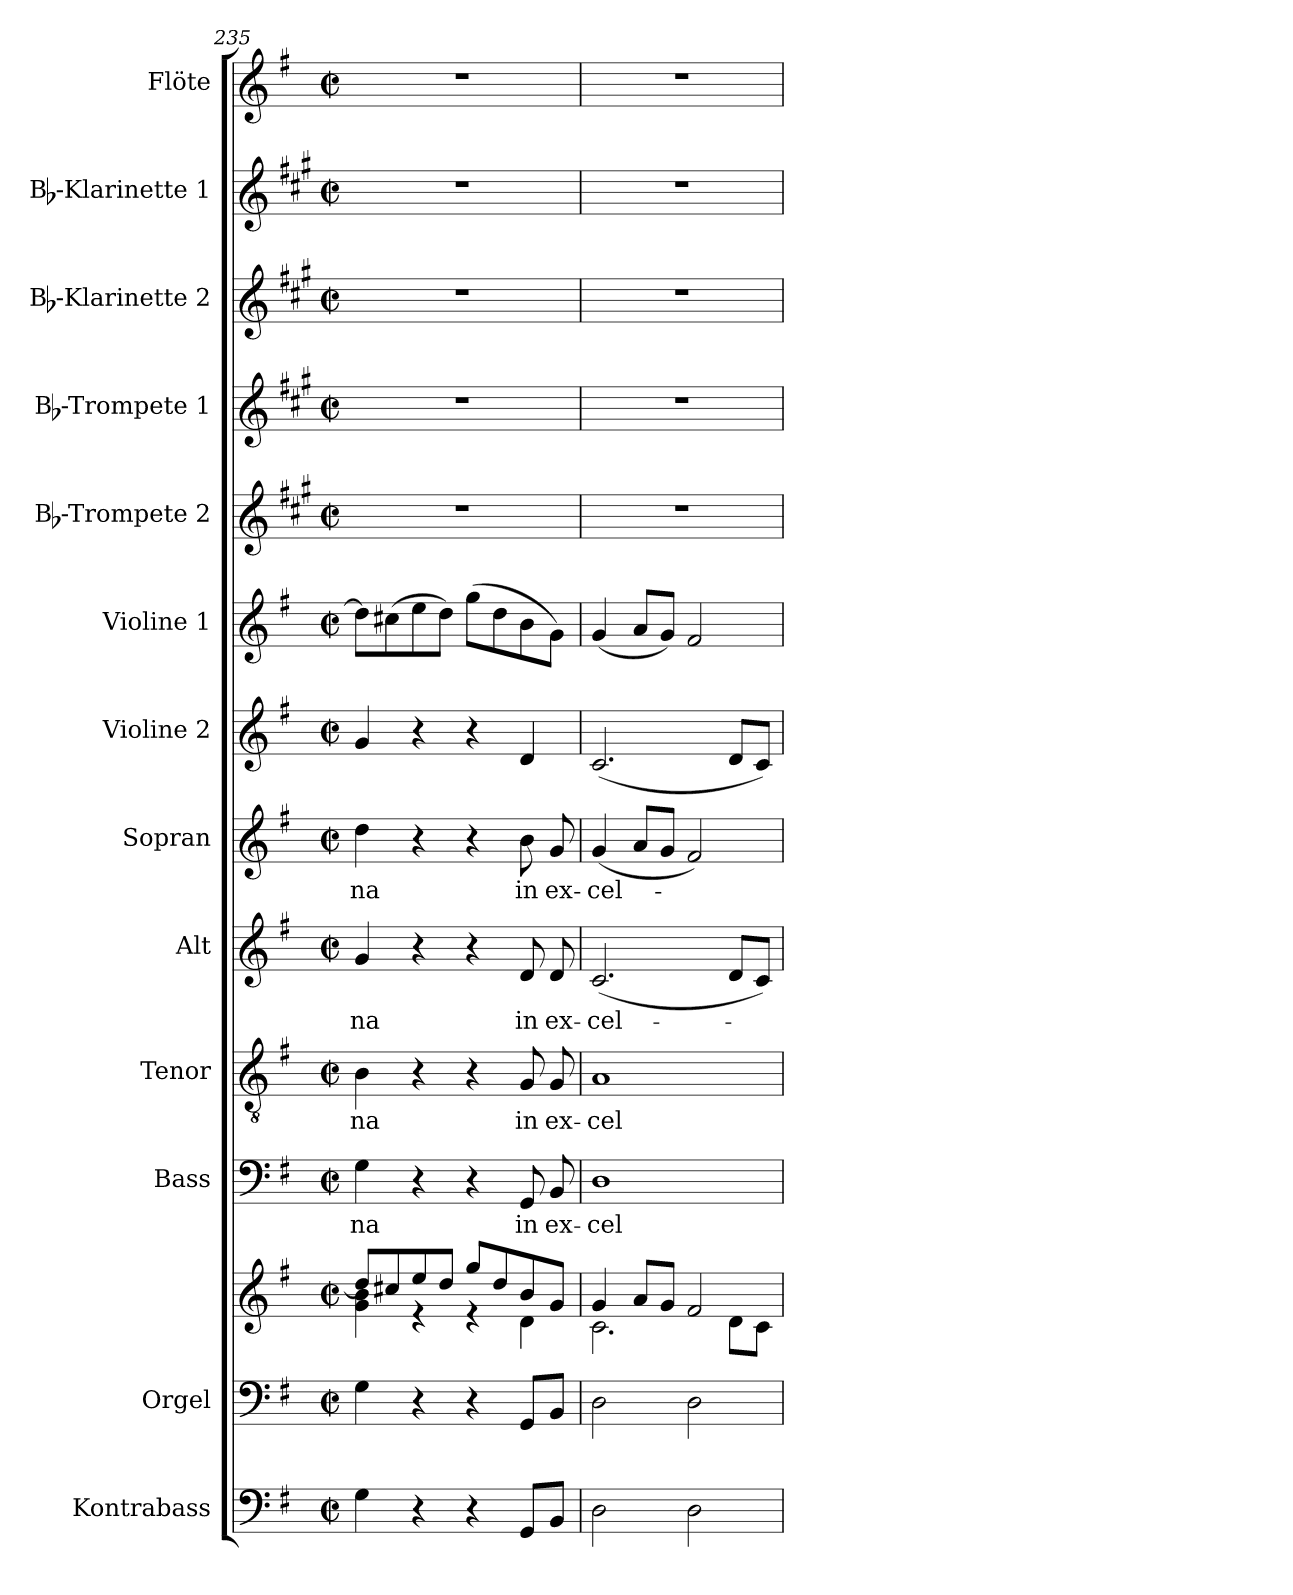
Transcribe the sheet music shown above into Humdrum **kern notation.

**kern	**kern	**kern	**kern	**text	**kern	**text	**kern	**text	**kern	**text	**kern	**kern	**kern	**kern	**kern	**kern	**kern
*part13	*part12	*part12	*part11	*part11	*part10	*part10	*part9	*part9	*part8	*part8	*part7	*part6	*part5	*part4	*part3	*part2	*part1
*staff14	*staff13	*staff12	*staff11	*staff11	*staff10	*staff10	*staff9	*staff9	*staff8	*staff8	*staff7	*staff6	*staff5	*staff4	*staff3	*staff2	*staff1
*I"Kontrabass	*I"Orgel	*	*I"Bass	*	*I"Tenor	*	*I"Alt	*	*I"Sopran	*	*I"Violine 2	*I"Violine 1	*I"Bb-Trompete 2	*I"Bb-Trompete 1	*I"Bb-Klarinette 2	*I"Bb-Klarinette 1	*I"Flöte
*I'Kb.	*I'Org.	*	*I'B.	*	*I'T.	*	*I'A.	*	*I'S.	*	*I'Vl. 2	*I'Vl. 1	*I'Bb Trp. 2	*I'Bb Trp. 1	*I'Bb Kl. 2	*I'Bb Kl. 1	*I'Fl.
*clefF4	*clefF4	*clefG2	*clefF4	*	*clefGv2	*	*clefG2	*	*clefG2	*	*clefG2	*clefG2	*clefG2	*clefG2	*clefG2	*clefG2	*clefG2
*ITrd7c12	*	*	*	*	*	*	*	*	*	*	*	*	*ITrd1c2	*ITrd1c2	*ITrd1c2	*ITrd1c2	*
*k[f#]	*k[f#]	*k[f#]	*k[f#]	*	*k[f#]	*	*k[f#]	*	*k[f#]	*	*k[f#]	*k[f#]	*k[f#]	*k[f#]	*k[f#]	*k[f#]	*k[f#]
*G:	*G:	*G:	*G:	*	*G:	*	*G:	*	*G:	*	*G:	*G:	*G:	*G:	*G:	*G:	*G:
*M2/2	*M2/2	*M2/2	*M2/2	*	*M2/2	*	*M2/2	*	*M2/2	*	*M2/2	*M2/2	*M2/2	*M2/2	*M2/2	*M2/2	*M2/2
*met(c|)	*met(c|)	*met(c|)	*met(c|)	*	*met(c|)	*	*met(c|)	*	*met(c|)	*	*met(c|)	*met(c|)	*met(c|)	*met(c|)	*met(c|)	*met(c|)	*met(c|)
=235	=235	=235	=235	=235	=235	=235	=235	=235	=235	=235	=235	=235	=235	=235	=235	=235	=235
*	*	*^	*	*	*	*	*	*	*	*	*	*	*	*	*	*	*
!	!	!	!	!	!LO:LY:b	!	!LO:LY:b	!	!LO:LY:b	!	!LO:LY:b	!	!	!	!	!	!	!
4GG\	4G\	8dd/L]	4g\ 4b\	4G\	-na	4B\	-na	4g/	-na	4dd\	-na	4g/	8dd\L]	1r	1r	1r	1r	1r
.	.	8cc#X/	.	.	.	.	.	.	.	.	.	.	(>8cc#X\	.	.	.	.	.
4r	4r	8ee/	4re	4r	.	4r	.	4r	.	4r	.	4r	8ee\	.	.	.	.	.
.	.	8dd/J	.	.	.	.	.	.	.	.	.	.	8dd\J)	.	.	.	.	.
4r	4r	8gg/L	4re	4r	.	4r	.	4r	.	4r	.	4r	(>8gg\L	.	.	.	.	.
.	.	8dd/	.	.	.	.	.	.	.	.	.	.	8dd\	.	.	.	.	.
!	!	!	!	!	!LO:LY:b	!	!LO:LY:b	!	!LO:LY:b	!	!LO:LY:b	!	!	!	!	!	!	!
8GGG/L	8GG/L	8b/	4d\	8GG/	in	8G/	in	8d/	in	8b\	in	4d/	8b\	.	.	.	.	.
!	!	!	!	!	!LO:LY:b	!	!LO:LY:b	!	!LO:LY:b	!	!LO:LY:b	!	!	!	!	!	!	!
8BBB/J	8BB/J	8g/J	.	8BB/	ex-	8G/	ex-	8d/	ex-	8g/	ex-	.	8g\J)	.	.	.	.	.
=236	=236	=236	=236	=236	=236	=236	=236	=236	=236	=236	=236	=236	=236	=236	=236	=236	=236	=236
!	!	!	!	!	!LO:LY:b	!	!LO:LY:b	!	!LO:LY:b	!	!LO:LY:b	!	!	!	!	!	!	!
2DD\	2D\	4g/	2.c\	1D	-cel-	1A	-cel-	(<2.c/	-cel-	(<4g/	-cel-	(<2.c/	(<4g/	1r	1r	1r	1r	1r
.	.	8a/L	.	.	.	.	.	.	.	8a/L	.	.	8a/L	.	.	.	.	.
.	.	8g/J	.	.	.	.	.	.	.	8g/J	.	.	8g/J)	.	.	.	.	.
2DD\	2D\	2f#/	.	.	.	.	.	.	.	2f#/)	.	.	2f#/	.	.	.	.	.
.	.	.	8d\L	.	.	.	.	8d/L	.	.	.	8d/L	.	.	.	.	.	.
.	.	.	8c\J	.	.	.	.	8c/J)	.	.	.	8c/J)	.	.	.	.	.	.
*	*	*v	*v	*	*	*	*	*	*	*	*	*	*	*	*	*	*	*
=	=	=	=	=	=	=	=	=	=	=	=	=	=	=	=	=	=
*-	*-	*-	*-	*-	*-	*-	*-	*-	*-	*-	*-	*-	*-	*-	*-	*-	*-
